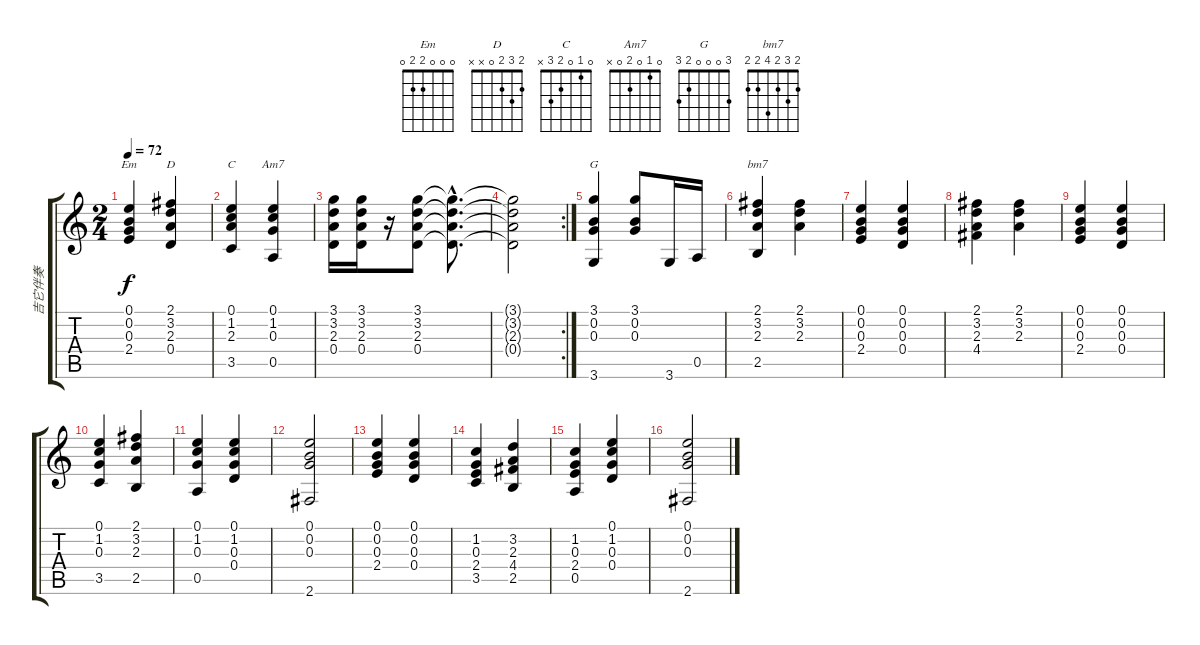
\track ("吉它伴奏" "吉它伴奏") {instrument acousticguitarsteel}
\staff {score tabs}
\tuning (E4 B3 G3 D3 A2 E2) {hide}
\chord ("Em" 0 0 0 2 2 0)
\chord ("D" 2 3 2 0 x x)
\chord ("C" 0 1 0 2 3 x)
\chord ("Am7" 0 1 0 2 0 x)
\chord ("G" 3 0 0 0 2 3)
\chord ("bm7" 2 3 2 4 2 2)
\ts (2 4)
\tempo 72
\clef g2
\ks c
(0.1 0.2 0.3 2.4).4{ch "Em" dy f} (2.1 3.2 2.3 0.4).4{ch "D"} |
(0.1 1.2 2.3 3.5).4{ch "C"} (0.1 1.2 0.3 0.5).4{ch "Am7"} |
(3.1 3.2 2.3 0.4).16 (3.1 3.2 2.3 0.4).16 r.16 (3.1 3.2 2.3 0.4).8 (3.1{hac t} 3.2{hac t} 2.3{hac t} 0.4{hac t}).8{d} |
\rc 2
(3.1{t} 3.2{t} 2.3{t} 0.4{t}).2 |
(3.1 0.2 0.3 3.6).4{ch "G"} (3.1 0.2 0.3).8 3.6.16 0.5.16 |
(2.1 3.2 2.3 2.5).4{ch "bm7"} (2.1 3.2 2.3).4 |
(0.1 0.2 0.3 2.4).4 (0.1 0.2 0.3 0.4).4 |
(2.1 3.2 2.3 4.4).4 (2.1 3.2 2.3).4 |
(0.1 0.2 0.3 2.4).4 (0.1 0.2 0.3 0.4).4 |
(0.1 1.2 0.3 3.5).4 (2.1 3.2 2.3 2.5).4 |
(0.1 1.2 0.3 0.5).4 (0.1 1.2 0.3 0.4).4 |
(0.1 0.2 0.3 2.6).2 |
(0.1 0.2 0.3 2.4).4 (0.1 0.2 0.3 0.4).4 |
(1.2 0.3 2.4 3.5).4 (3.2 2.3 4.4 2.5).4 |
(1.2 0.3 2.4 0.5).4 (0.1 1.2 0.3 0.4).4 |
(0.1 0.2 0.3 2.6).2
